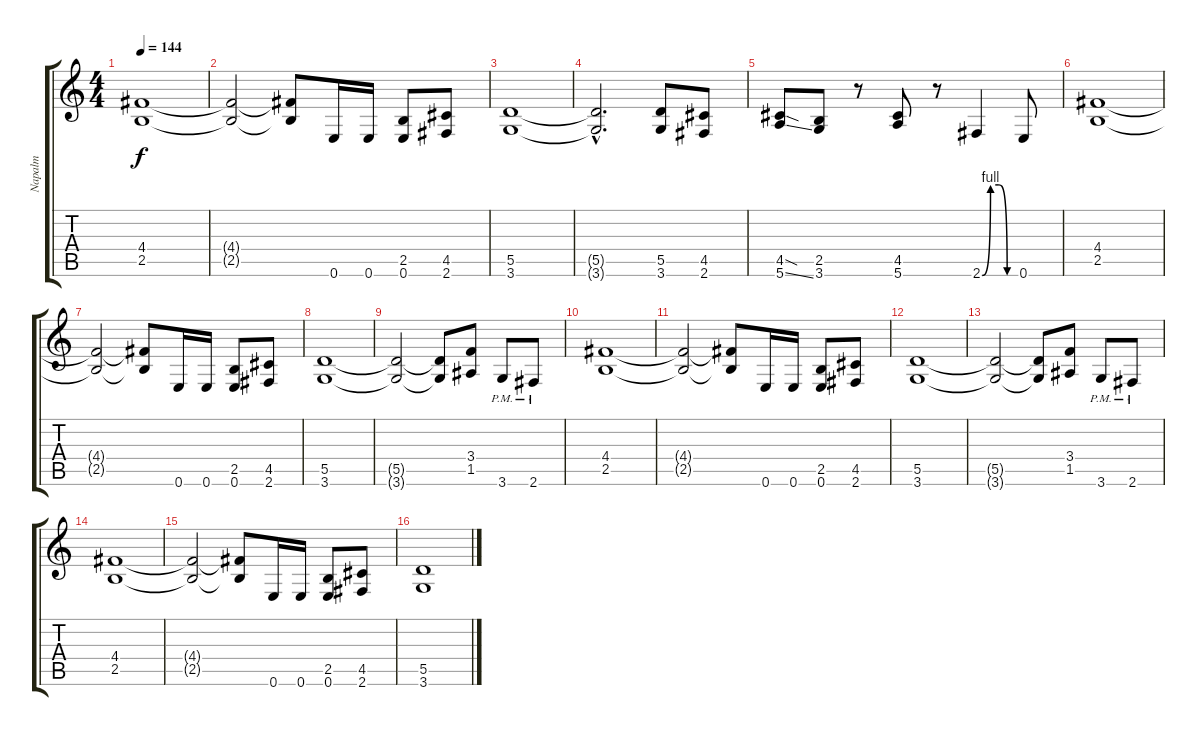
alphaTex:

\track ("Napalm" "Napalm") {instrument overdrivenguitar}
\staff {score tabs}
\tuning (E4 B3 G3 D3 A2 E2) {hide}
\ts (4 4)
\tempo 144
\clef g2
\ks c
(4.4 2.5).1{dy f} |
(4.4{t} 2.5{t}).2 (4.4{t} 2.5{t}).8 0.6.16 0.6.16 (2.5 0.6).8 (4.5 2.6).8 |
(5.5 3.6).1 |
(5.5{hac t} 3.6{hac t}).2{d} (5.5 3.6).8 (4.5 2.6).8 |
(4.5{sod} 5.6{ss}).8 (2.5 3.6).8 r.8 (4.5 5.6).8 r.8 2.6{be (custom 0 0 15 4 30 4 45 0 60 0)}.4 0.6.8 |
(4.4 2.5).1{volume 12} |
(4.4{t} 2.5{t}).2 (4.4{t} 2.5{t}).8 0.6.16 0.6.16 (2.5 0.6).8 (4.5 2.6).8 |
(5.5 3.6).1 |
(5.5{t} 3.6{t}).2 (5.5{t} 3.6{t}).8 (3.4 1.5).8 3.6{pm}.8 2.6{pm}.8 |
(4.4 2.5).1 |
(4.4{t} 2.5{t}).2 (4.4{t} 2.5{t}).8 0.6.16 0.6.16 (2.5 0.6).8 (4.5 2.6).8 |
(5.5 3.6).1 |
(5.5{t} 3.6{t}).2 (5.5{t} 3.6{t}).8 (3.4 1.5).8 3.6{pm}.8 2.6{pm}.8 |
(4.4 2.5).1 |
(4.4{t} 2.5{t}).2 (4.4{t} 2.5{t}).8 0.6.16 0.6.16 (2.5 0.6).8 (4.5 2.6).8 |
(5.5 3.6).1
